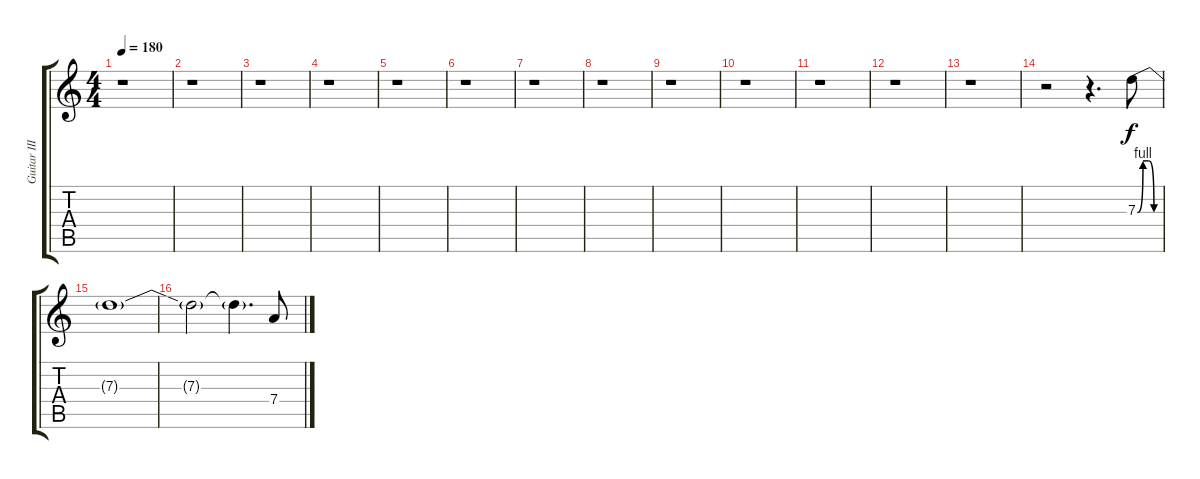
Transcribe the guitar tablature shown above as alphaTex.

\track ("Guitar III - Lead Fills" "Guitar III") {instrument distortionguitar}
\staff {score tabs}
\tuning (E4 B3 G3 D3 A2 E2) {hide}
\ts (4 4)
\tempo 180
\clef g2
\ks c
r.1{dy f} |
r.1 |
r.1 |
r.1 |
r.1 |
r.1 |
r.1 |
r.1 |
r.1 |
r.1 |
r.1 |
r.1 |
r.1 |
r.2 r.4{d} 7.3{be (custom 0 0 15 4 30 4 45 0 60 0)}.8 |
7.3{t}.1 |
7.3{t}.2 7.3{t}.4{d} 7.4.8
